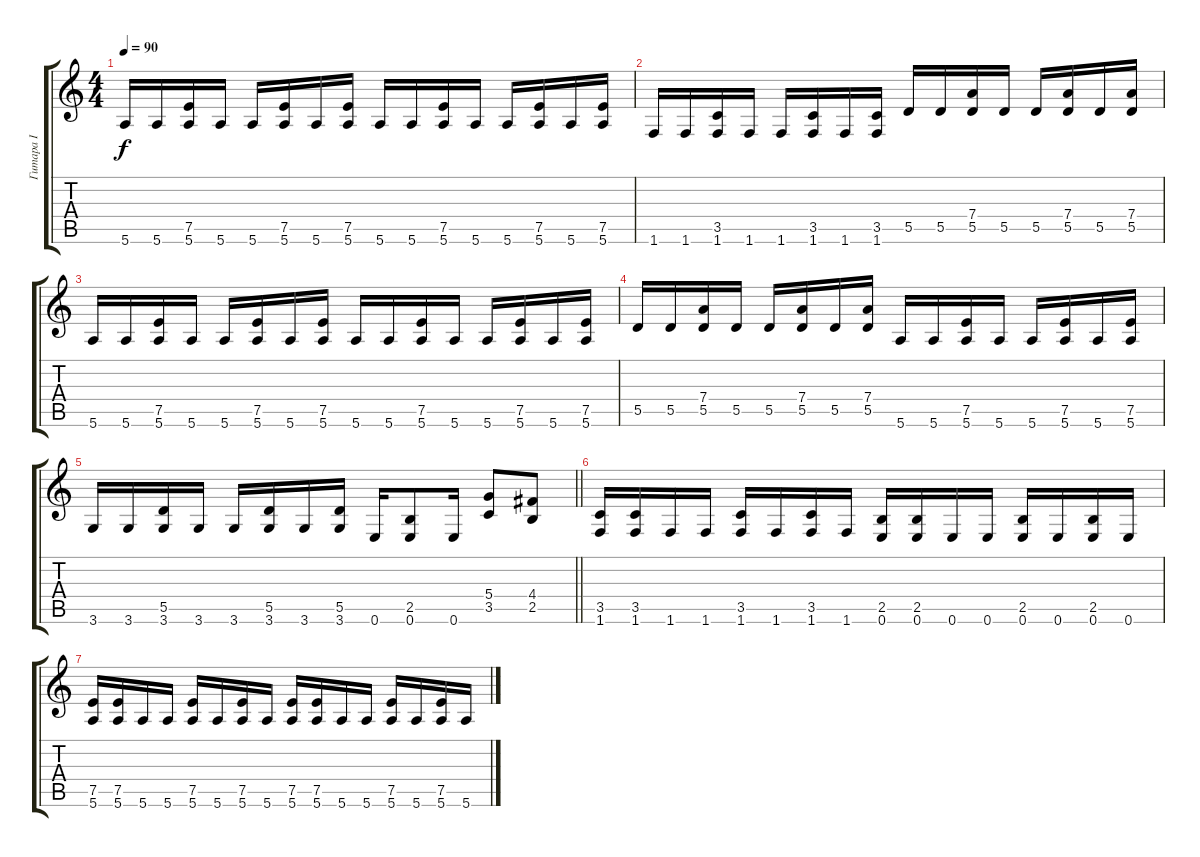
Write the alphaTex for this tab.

\track ("Гитара I" "Гитара I") {instrument overdrivenguitar}
\staff {score tabs}
\tuning (E4 B3 G3 D3 A2 E2) {hide}
\ts (4 4)
\tempo 90
\clef g2
\ks c
5.6.16{dy f} 5.6.16 (7.5 5.6).16 5.6.16 5.6.16 (7.5 5.6).16 5.6.16 (7.5 5.6).16 5.6.16 5.6.16 (7.5 5.6).16 5.6.16 5.6.16 (7.5 5.6).16 5.6.16 (7.5 5.6).16 |
1.6.16{volume 5} 1.6.16 (3.5 1.6).16 1.6.16 1.6.16 (3.5 1.6).16 1.6.16 (3.5 1.6).16 5.5.16 5.5.16 (7.4 5.5).16 5.5.16 5.5.16 (7.4 5.5).16 5.5.16 (7.4 5.5).16 |
5.6.16 5.6.16 (7.5 5.6).16 5.6.16 5.6.16 (7.5 5.6).16 5.6.16 (7.5 5.6).16 5.6.16 5.6.16 (7.5 5.6).16 5.6.16 5.6.16 (7.5 5.6).16 5.6.16 (7.5 5.6).16 |
5.5.16 5.5.16 (7.4 5.5).16 5.5.16 5.5.16 (7.4 5.5).16 5.5.16 (7.4 5.5).16 5.6.16 5.6.16 (7.5 5.6).16 5.6.16 5.6.16 (7.5 5.6).16 5.6.16 (7.5 5.6).16 |
\barLineRight lightlight
3.6.16 3.6.16 (5.5 3.6).16 3.6.16 3.6.16 (5.5 3.6).16 3.6.16 (5.5 3.6).16 0.6.16 (2.5 0.6).8 0.6.16 (5.4 3.5).8 (4.4 2.5).8 |
(3.5 1.6).16{volume 0} (3.5 1.6).16 1.6.16 1.6.16 (3.5 1.6).16 1.6.16 (3.5 1.6).16 1.6.16 (2.5 0.6).16 (2.5 0.6).16 0.6.16 0.6.16 (2.5 0.6).16 0.6.16 (2.5 0.6).16 0.6.16 |
(7.5 5.6).16 (7.5 5.6).16 5.6.16 5.6.16 (7.5 5.6).16 5.6.16 (7.5 5.6).16 5.6.16 (7.5 5.6).16 (7.5 5.6).16 5.6.16 5.6.16 (7.5 5.6).16 5.6.16 (7.5 5.6).16 5.6.16
